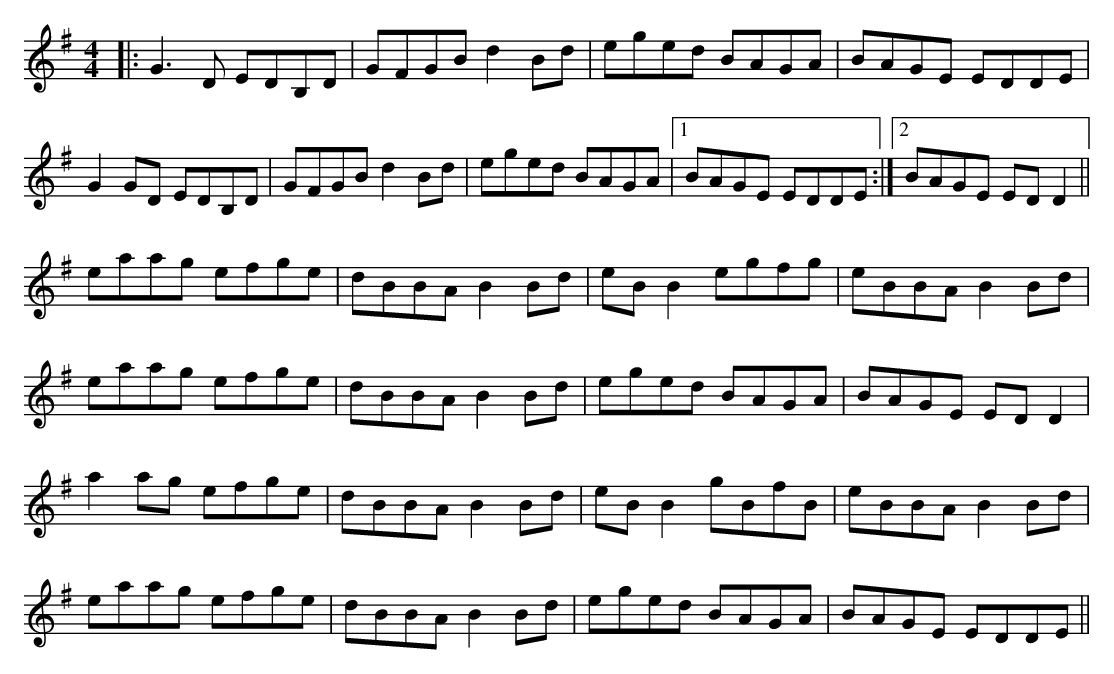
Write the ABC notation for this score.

X:1
M:4/4
K:G
|:G3D EDB,D|GFGB d2 Bd|eged BAGA|BAGE EDDE|
G2 GD EDB,D|GFGB d2 Bd|eged BAGA|1 BAGE EDDE:|2 BAGE ED D2||
eaag efge|dBBA B2 Bd|eB B2 egfg|eBBA B2 Bd|
eaag efge|dBBA B2 Bd|eged BAGA|BAGE EDD2|
a2ag efge|dBBA B2 Bd|eB B2 gBfB|eBBA B2 Bd|
eaag efge|dBBA B2 Bd|eged BAGA|BAGE EDDE||
